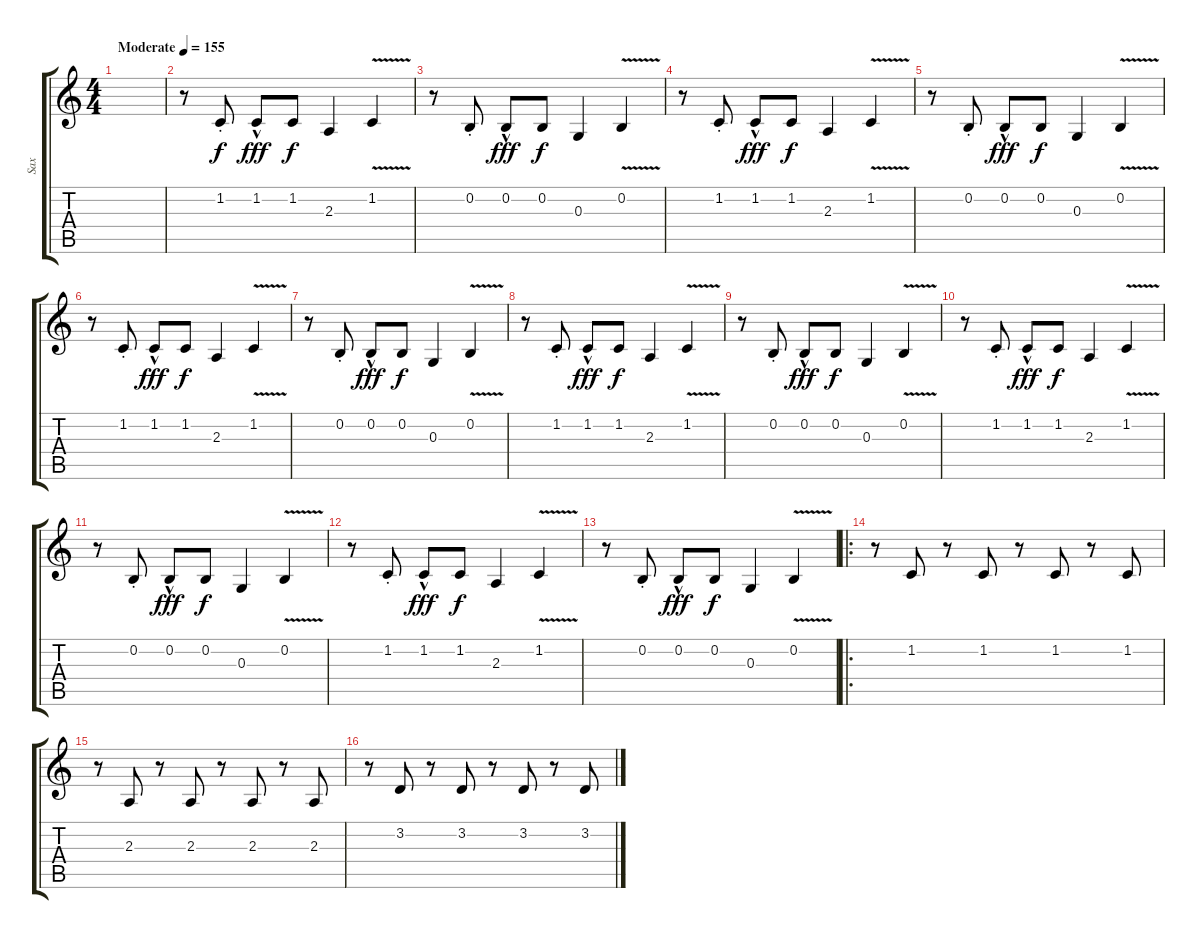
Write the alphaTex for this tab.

\track ("Sax" "Sax") {instrument altosax}
\staff {score tabs}
\tuning (E4 B3 G3 D3 A2 E2) {hide}
\ts (4 4)
\tempo (155 "Moderate")
\clef g2
\ks c
|
r.8 1.2{st}.8 1.2{hac}.8{dy fff} 1.2.8{dy f} 2.3.4 1.2{v}.4 |
r.8 0.2{st}.8 0.2{hac}.8{dy fff} 0.2.8{dy f} 0.3.4 0.2{v}.4 |
r.8 1.2{st}.8 1.2{hac}.8{dy fff} 1.2.8{dy f} 2.3.4 1.2{v}.4 |
r.8 0.2{st}.8 0.2{hac}.8{dy fff} 0.2.8{dy f} 0.3.4 0.2{v}.4 |
r.8 1.2{st}.8 1.2{hac}.8{dy fff} 1.2.8{dy f} 2.3.4 1.2{v}.4 |
r.8 0.2{st}.8 0.2{hac}.8{dy fff} 0.2.8{dy f} 0.3.4 0.2{v}.4 |
r.8 1.2{st}.8 1.2{hac}.8{dy fff} 1.2.8{dy f} 2.3.4 1.2{v}.4 |
r.8 0.2{st}.8 0.2{hac}.8{dy fff} 0.2.8{dy f} 0.3.4 0.2{v}.4 |
r.8 1.2{st}.8 1.2{hac}.8{dy fff} 1.2.8{dy f} 2.3.4 1.2{v}.4 |
r.8 0.2{st}.8 0.2{hac}.8{dy fff} 0.2.8{dy f} 0.3.4 0.2{v}.4 |
r.8 1.2{st}.8 1.2{hac}.8{dy fff} 1.2.8{dy f} 2.3.4 1.2{v}.4 |
r.8 0.2{st}.8 0.2{hac}.8{dy fff} 0.2.8{dy f} 0.3.4 0.2{v}.4 |
\ro
r.8 1.2.8 r.8 1.2.8 r.8 1.2.8 r.8 1.2.8 |
r.8 2.3.8 r.8 2.3.8 r.8 2.3.8 r.8 2.3.8 |
r.8 3.2.8 r.8 3.2.8 r.8 3.2.8 r.8 3.2.8
